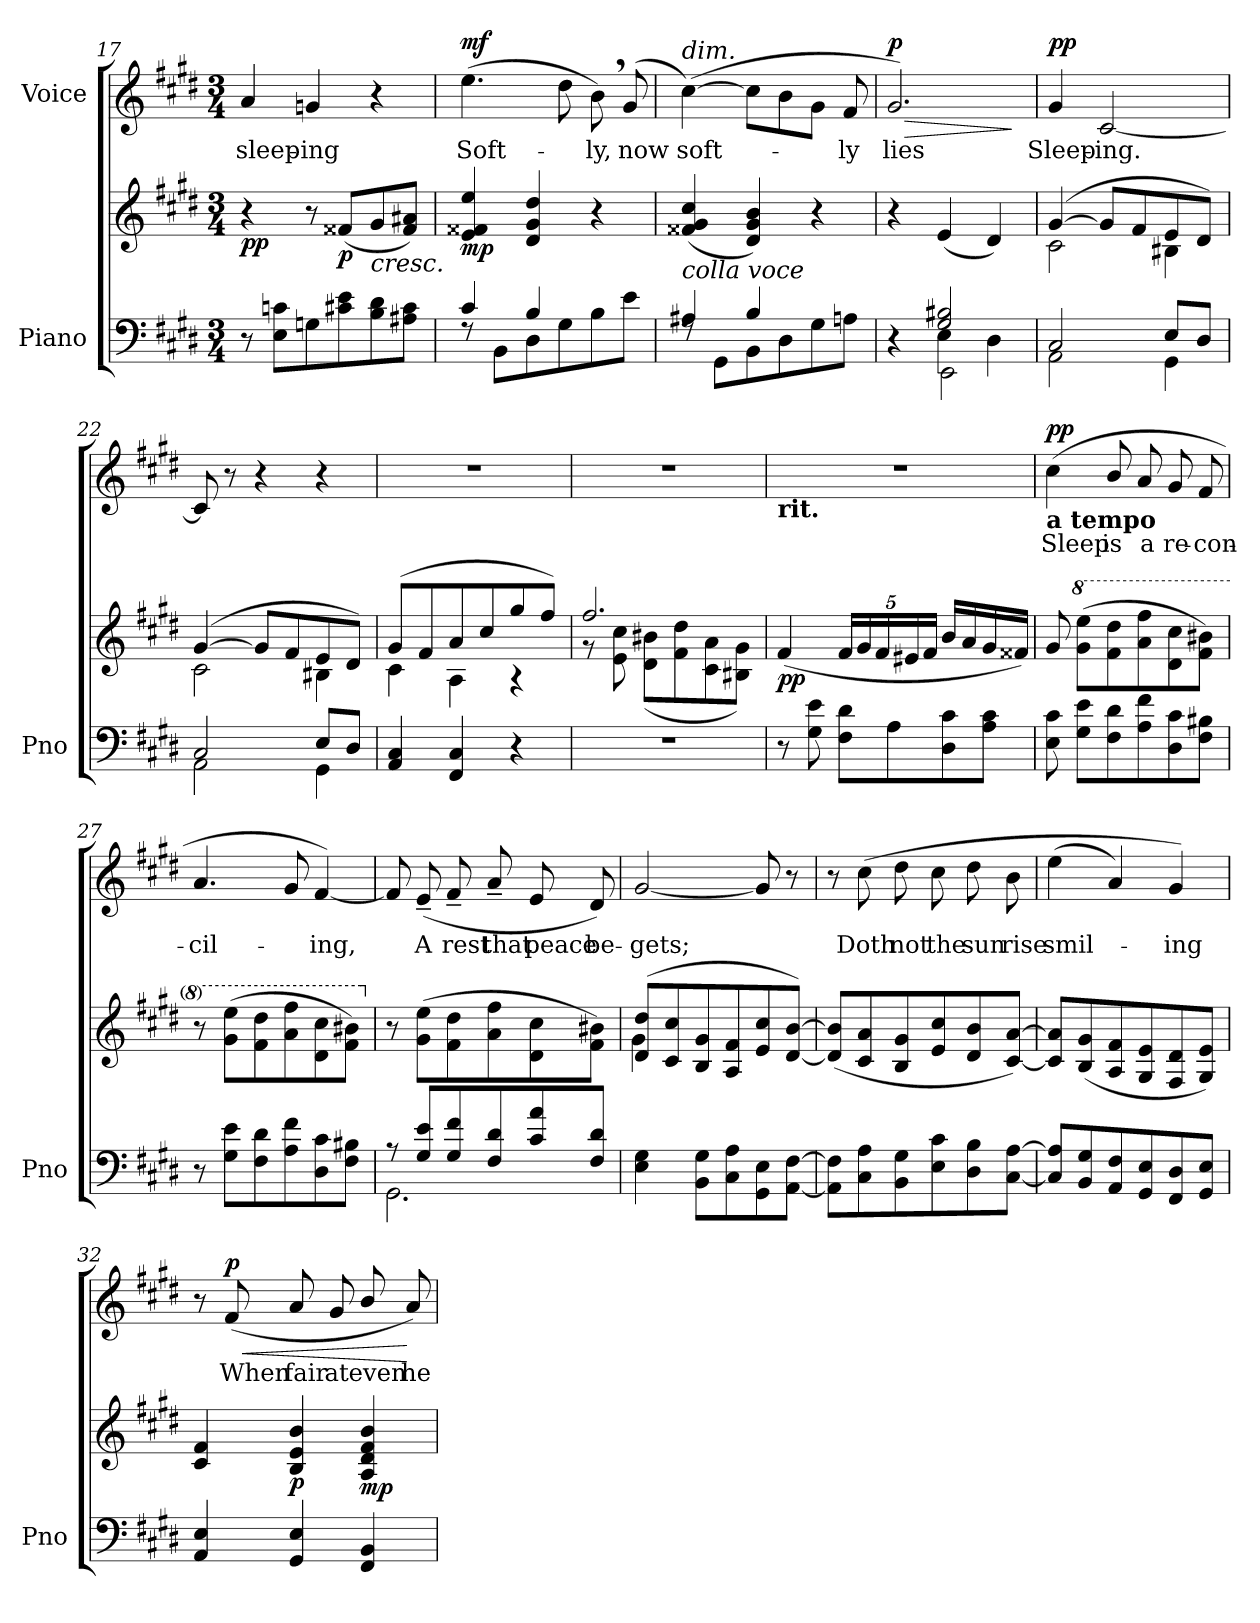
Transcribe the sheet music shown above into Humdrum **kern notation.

**kern	**kern	**dynam	**kern	**text	**dynam
*part2	*part2	*part2	*part1	*part1	*part1
*staff3	*staff2	*staff2/3	*staff1	*staff1	*staff1
*I"Piano	*	*	*I"Voice	*	*
*I'Pno	*	*	*	*	*
*clefF4	*clefG2	*	*clefG2	*	*
*k[f#c#g#d#]	*k[f#c#g#d#]	*	*k[f#c#g#d#]	*	*
*M3/4	*M3/4	*	*M3/4	*	*
=17	=17	=17	=17	=17	=17
!	!	!LO:DY:b	!	!LO:LY:b	!
8r	4r	pp	4a/	sleep-	.
8E\ 8cn\L	.	.	.	.	.
!	!	!	!	!LO:LY:b	!
8Gn\	8r	.	4gn/	-ing	.
!	!	!LO:DY:b	!	!	!
8c#X\ 8e\	(>8f##X/L	p	.	.	.
!	!LO:TX:b:i:t=cresc.	!	!	!	!
8B\ 8d#\	8g#/	.	4r	.	.
8A#X\ 8c#\J	8f##/ 8a#X/J)	.	.	.	.
=18	=18	=18	=18	=18	=18
*^	*	*	*	*	*
!	!	!	!LO:DY:b	!	!LO:LY:b	!LO:DY:a
4c#/	8rF	4e/ 4f##X/ 4ee/	mp	(>4.ee\	Soft-	mf
.	8BB\L	.	.	.	.	.
4B/	8D#\	4d#/ 4g#/ 4dd#/	.	.	.	.
.	8G#\	.	.	8dd#\	.	.
!	!	!	!	!	!LO:LY:b	!
4ryy	8B\	4r	.	8b,\)	-ly,	.
!	!	!	!	!	!LO:LY:b	!
.	8e\J	.	.	(>8g#/	now	.
!!LO:LB:g=z
=19	=19	=19	=19	=19	=19	=19
!	!	!	!	!LO:TX:a:i:t=dim.	!	!
!	!	!LO:TX:b:i:t=colla voce	!	!	!	!
!	!	!	!	!	!LO:LY:b	!
4A#X/	8rF	(>4f##X/ 4g#/ 4cc#/	.	(>[4cc#\)	soft-	.
.	8GG#\L	.	.	.	.	.
4B/	8BB\	4d#/ 4g#/ 4b/)	.	8cc#\L]	.	.
.	8D#\	.	.	8b\	.	.
4ryy	8G#\	4r	.	8g#\J	.	.
!	!	!	!	!	!LO:LY:b	!
.	8An\J	.	.	8f#/	-ly	.
=20	=20	=20	=20	=20	=20	=20
*	*^	*	*	*	*	*
!	!	!	!	!	!	!LO:LY:b	!LO:HP:b
!	!	!	!	!	!	!	!LO:DY:n=1:a
4r	4ryy	4ryy	4r	.	2.g#/)	lies	> p
4E\	2G#/ 2B#X/	2EE\	(<4e/	.	.	.	.
4D#\	.	.	4d#/)	.	.	.	.
*v	*v	*v	*	*	*	*	*
.	.	.	.	.	]
=21	=21	=21	=21	=21	=21
*^	*^	*	*	*	*
!	!	!	!	!	!	!LO:LY:b	!LO:DY:a
2C#/	2AA\	(>[4g#/	2c#\	.	4g#/	Sleep-	pp
!	!	!	!	!	!	!LO:LY:b	!
.	.	8g#/L]	.	.	[2c#/	-ing.	.
.	.	8f#/	.	.	.	.	.
8E/L	4GG#\	8e/	4B#X\	.	.	.	.
8D#/J	.	8d#Z/J)	.	.	.	.	.
!!LO:PB:g=z
=22	=22	=22	=22	=22	=22	=22	=22
2C#/	2AA\	(>[4g#/	2c#\	.	8c#/]	.	.
.	.	.	.	.	8r	.	.
.	.	8g#/L]	.	.	4r	.	.
.	.	8f#/	.	.	.	.	.
8E/L	4GG#\	8e/	4B#X\	.	4r	.	.
8D#/J	.	8d#/J)	.	.	.	.	.
*v	*v	*	*	*	*	*	*
=23	=23	=23	=23	=23	=23	=23
4AA/ 4C#/	(>8g#/L	4c#\	.	2.r	.	.
.	8f#/	.	.	.	.	.
4FF#/ 4C#/	8a/	4A\	.	.	.	.
.	8cc#/	.	.	.	.	.
4r	8gg#/	4r	.	.	.	.
.	8ff#/J)	.	.	.	.	.
=24	=24	=24	=24	=24	=24	=24
2.r	2.ff#/	8r	.	2.r	.	.
.	.	8e\ 8cc#\	.	.	.	.
.	.	(<8d#\ 8b#X\L	.	.	.	.
.	.	8f#\ 8dd#\	.	.	.	.
.	.	8c#\ 8a\	.	.	.	.
.	.	8B#X\ 8g#\J)	.	.	.	.
=25	=25	=25	=25	=25	=25	=25
!	!	!	!	!LO:TX:b:B:t=rit.	!	!
!	!	!	!LO:DY:b	!	!	!
*	*v	*v	*	*	*	*
8r	(<4f#/	pp	2.r	.	.
8G#\ 8e\	.	.	.	.	.
8F#\ 8d#\L	20f#/LL	.	.	.	.
.	20g#/	.	.	.	.
.	20f#/	.	.	.	.
8A\	.	.	.	.	.
.	20e#X/	.	.	.	.
.	20f#/JJ	.	.	.	.
8D#\ 8c#\	16b/LL	.	.	.	.
.	16a/	.	.	.	.
8A\ 8c#\J	16g#/	.	.	.	.
.	16f##X/JJ)	.	.	.	.
!!LO:LB:g=z
=26	=26	=26	=26	=26	=26
!	!	!	!LO:TX:b:B:t=a tempo	!	!
!	!	!	!	!LO:LY:b	!LO:DY:a
8E\ 8c#\	8g#/	.	(>4cc#\	Sleep	pp
*	*8va	*	*	*	*
8G#\ 8e\L	(<8gg#\ 8eee\L	.	.	.	.
!	!	!	!	!LO:LY:b	!
8F#\ 8d#\	8ff#\ 8ddd#\	.	8b/	is	.
!	!	!	!	!LO:LY:b	!
8A\ 8f#\	8aa\ 8fff#\	.	8a/	a	.
!	!	!	!	!LO:LY:b	!
8D#\ 8c#\	8dd#\ 8ccc#\	.	8g#/	re-	.
!	!	!	!	!LO:LY:b	!
8F#\ 8B#X\J	8ff#\ 8bb#X\J)	.	8f#/	-con-	.
=27	=27	=27	=27	=27	=27
!	!	!	!	!LO:LY:b	!
8r	8r	.	4.a/	-cil-	.
8G#\ 8e\L	(<8gg#\ 8eee\L	.	.	.	.
8F#\ 8d#\	8ff#\ 8ddd#\	.	.	.	.
8A\ 8f#\	8aa\ 8fff#\	.	8g#/	.	.
!	!	!	!	!LO:LY:b	!
8D#\ 8c#\	8dd#\ 8ccc#\	.	[4f#/)	-ing,	.
8F#\ 8B#X\J	8ff#\ 8bb#X\J)	.	.	.	.
=28	=28	=28	=28	=28	=28
*^	*	*	*	*	*
*	*	*X8va	*	*	*	*
8r	2.GG#\	8r	.	8f#/]	.	.
!	!	!	!	!	!LO:LY:b	!
8G#/ 8e/L	.	(<8g#\ 8ee\L	.	(>8e~/	A	.
!	!	!	!	!	!LO:LY:b	!
8G#/ 8f#/	.	8f#\ 8dd#\	.	8f#~/	rest	.
!	!	!	!	!	!LO:LY:b	!
8F#/ 8d#/	.	8a\ 8ff#\	.	8a~/	that	.
!	!	!	!	!	!LO:LY:b	!
8c#/ 8a/	.	8d#\ 8cc#\	.	8e/	peace	.
!	!	!	!	!	!LO:LY:b	!
8F#/ 8d#/J	.	8f#\ 8b#X\J)	.	8d#/)	be-	.
*v	*v	*	*	*	*	*
!!LO:LB:g=z
=29	=29	=29	=29	=29	=29
*	*^	*	*	*	*
!	!	!	!	!	!LO:LY:b	!
4E\ 4G#\	(>8d#/ 8dd#/L	4g#\	.	[2g#/	-gets;	.
.	8c#/ 8cc#/	.	.	.	.	.
8BB\ 8G#\L	8B/ 8g#/	2ryy	.	.	.	.
8C#\ 8A\	8A/ 8f#/	.	.	.	.	.
8GG#\ 8E\	8e/ 8cc#/	.	.	8g#/]	.	.
[8AA\ [8F#\J	[8d#/ [8b/J)	.	.	8r	.	.
*	*v	*v	*	*	*	*
=30	=30	=30	=30	=30	=30
8AA\] 8F#\]L	(>8d#/] 8b/]L	.	8r	.	.
!	!	!	!	!LO:LY:b	!
8C#\ 8A\	8c#/ 8a/	.	(>8cc#\	Doth	.
!	!	!	!	!LO:LY:b	!
8BB\ 8G#\	8B/ 8g#/	.	8dd#\	not	.
!	!	!	!	!LO:LY:b	!
8E\ 8c#\	8e/ 8cc#/	.	8cc#\	the	.
!	!	!	!	!LO:LY:b	!
8D#\ 8B\	8d#/ 8b/	.	8dd#\	sun	.
!	!	!	!	!LO:LY:b	!
[8C#\ [8A\J	[8c#/ [8a/J)	.	8b\	rise	.
=31	=31	=31	=31	=31	=31
!	!	!	!	!LO:LY:b	!
8C#/] 8A/]L	8c#/] 8a/]L	.	(>4ee\	smil-	.
8BB/ 8G#/	(>8B/ 8g#/	.	.	.	.
8AA/ 8F#/	8A/ 8f#/	.	4a/)	.	.
8GG#/ 8E/	8G#/ 8e/	.	.	.	.
!	!	!	!	!LO:LY:b	!
8FF#/ 8D#/	8F#/ 8d#/	.	4g#/)	-ing	.
8GG#/ 8E/J	8G#/ 8e/J)	.	.	.	.
!!LO:LB:g=z
=32	=32	=32	=32	=32	=32
4AA/ 4E/	4c#/ 4f#/	.	8r	.	.
!	!	!	!	!LO:LY:b	!LO:HP:b
!	!	!	!	!	!LO:DY:n=1:a
.	.	.	(>8f#/	When	< p
!	!	!LO:DY:b	!	!LO:LY:b	!
4GG#/ 4E/	4B/ 4e/ 4b/	p	8a/	fair	.
!	!	!	!	!LO:LY:b	!
.	.	.	8g#/	at	.
!	!	!LO:DY:b	!	!LO:LY:b	!
4FF#/ 4BB/	4A/ 4d#/ 4f#/ 4b/	mp	8b/	even	.
!	!	!	!	!LO:LY:b	!
.	.	.	8a/)	he	[
=	=	=	=	=	=
*-	*-	*-	*-	*-	*-
